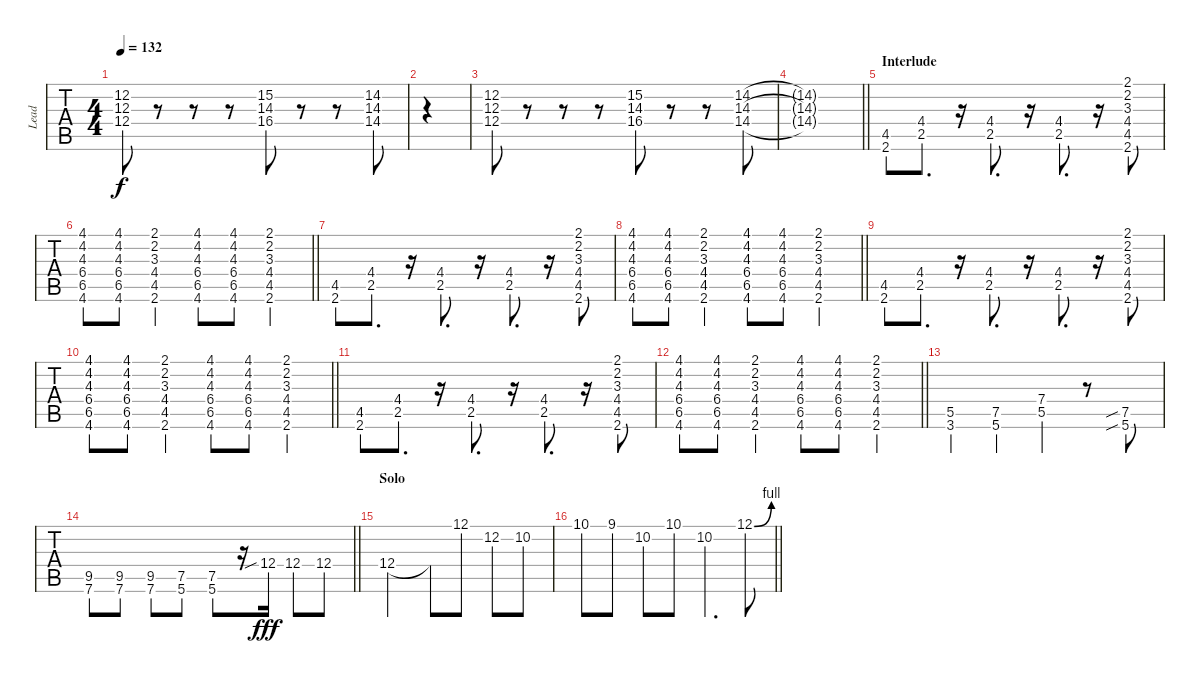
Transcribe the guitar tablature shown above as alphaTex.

\track ("Lead" "Lead") {instrument distortionguitar}
\staff {tabs}
\tuning (E4 B3 G3 D3 A2 E2) {hide}
\ts (4 4)
\tempo 132
\clef g2
\ks d
(12.2 12.3 12.4).8{dy f} r.8 r.8 r.8 (15.2 14.3 16.4).8 r.8 r.8 (14.2 14.3 14.4).8 |
|
(12.2 12.3 12.4).8 r.8 r.8 r.8 (15.2 14.3 16.4).8 r.8 r.8 (14.2 14.3 14.4).8 |
\barLineRight lightlight
(14.2{t} 14.3{t} 14.4{t}).1 |
\section ("" "Interlude")
(4.5 2.6).8 (4.4 2.5).8{d} r.16 (4.4 2.5).8{d} r.16 (4.4 2.5).8{d} r.16 (2.1 2.2 3.3 4.4 4.5 2.6).8 |
\barLineRight lightlight
(4.1 4.2 4.3 6.4 6.5 4.6).8 (4.1 4.2 4.3 6.4 6.5 4.6).8 (2.1 2.2 3.3 4.4 4.5 2.6).4 (4.1 4.2 4.3 6.4 6.5 4.6).8 (4.1 4.2 4.3 6.4 6.5 4.6).8 (2.1 2.2 3.3 4.4 4.5 2.6).4 |
(4.5 2.6).8 (4.4 2.5).8{d} r.16 (4.4 2.5).8{d} r.16 (4.4 2.5).8{d} r.16 (2.1 2.2 3.3 4.4 4.5 2.6).8 |
\barLineRight lightlight
(4.1 4.2 4.3 6.4 6.5 4.6).8 (4.1 4.2 4.3 6.4 6.5 4.6).8 (2.1 2.2 3.3 4.4 4.5 2.6).4 (4.1 4.2 4.3 6.4 6.5 4.6).8 (4.1 4.2 4.3 6.4 6.5 4.6).8 (2.1 2.2 3.3 4.4 4.5 2.6).4 |
(4.5 2.6).8 (4.4 2.5).8{d} r.16 (4.4 2.5).8{d} r.16 (4.4 2.5).8{d} r.16 (2.1 2.2 3.3 4.4 4.5 2.6).8 |
\barLineRight lightlight
(4.1 4.2 4.3 6.4 6.5 4.6).8 (4.1 4.2 4.3 6.4 6.5 4.6).8 (2.1 2.2 3.3 4.4 4.5 2.6).4 (4.1 4.2 4.3 6.4 6.5 4.6).8 (4.1 4.2 4.3 6.4 6.5 4.6).8 (2.1 2.2 3.3 4.4 4.5 2.6).4 |
(4.5 2.6).8 (4.4 2.5).8{d} r.16 (4.4 2.5).8{d} r.16 (4.4 2.5).8{d} r.16 (2.1 2.2 3.3 4.4 4.5 2.6).8 |
\barLineRight lightlight
(4.1 4.2 4.3 6.4 6.5 4.6).8 (4.1 4.2 4.3 6.4 6.5 4.6).8 (2.1 2.2 3.3 4.4 4.5 2.6).4 (4.1 4.2 4.3 6.4 6.5 4.6).8 (4.1 4.2 4.3 6.4 6.5 4.6).8 (2.1 2.2 3.3 4.4 4.5 2.6).4 |
(5.5 3.6).4 (7.5 5.6).4 (7.4 5.5).4 r.8 (7.5{sib} 5.6{sib}).8 |
\barLineRight lightlight
(9.5 7.6).8 (9.5 7.6).8 (9.5 7.6).8 (7.5 5.6).8 (7.5 5.6).8 r.16 12.4{sib}.16{dy fff} 12.4.8 12.4.8 |
\section ("" "Solo")
12.4.2 12.4{t}.8 12.1.8 12.2.8 10.2.8 |
\barLineRight lightlight
10.1.8 9.1.8 10.2.8 10.1.8 10.2.4{d} 12.1{be (bend 0 0 60 4)}.8
